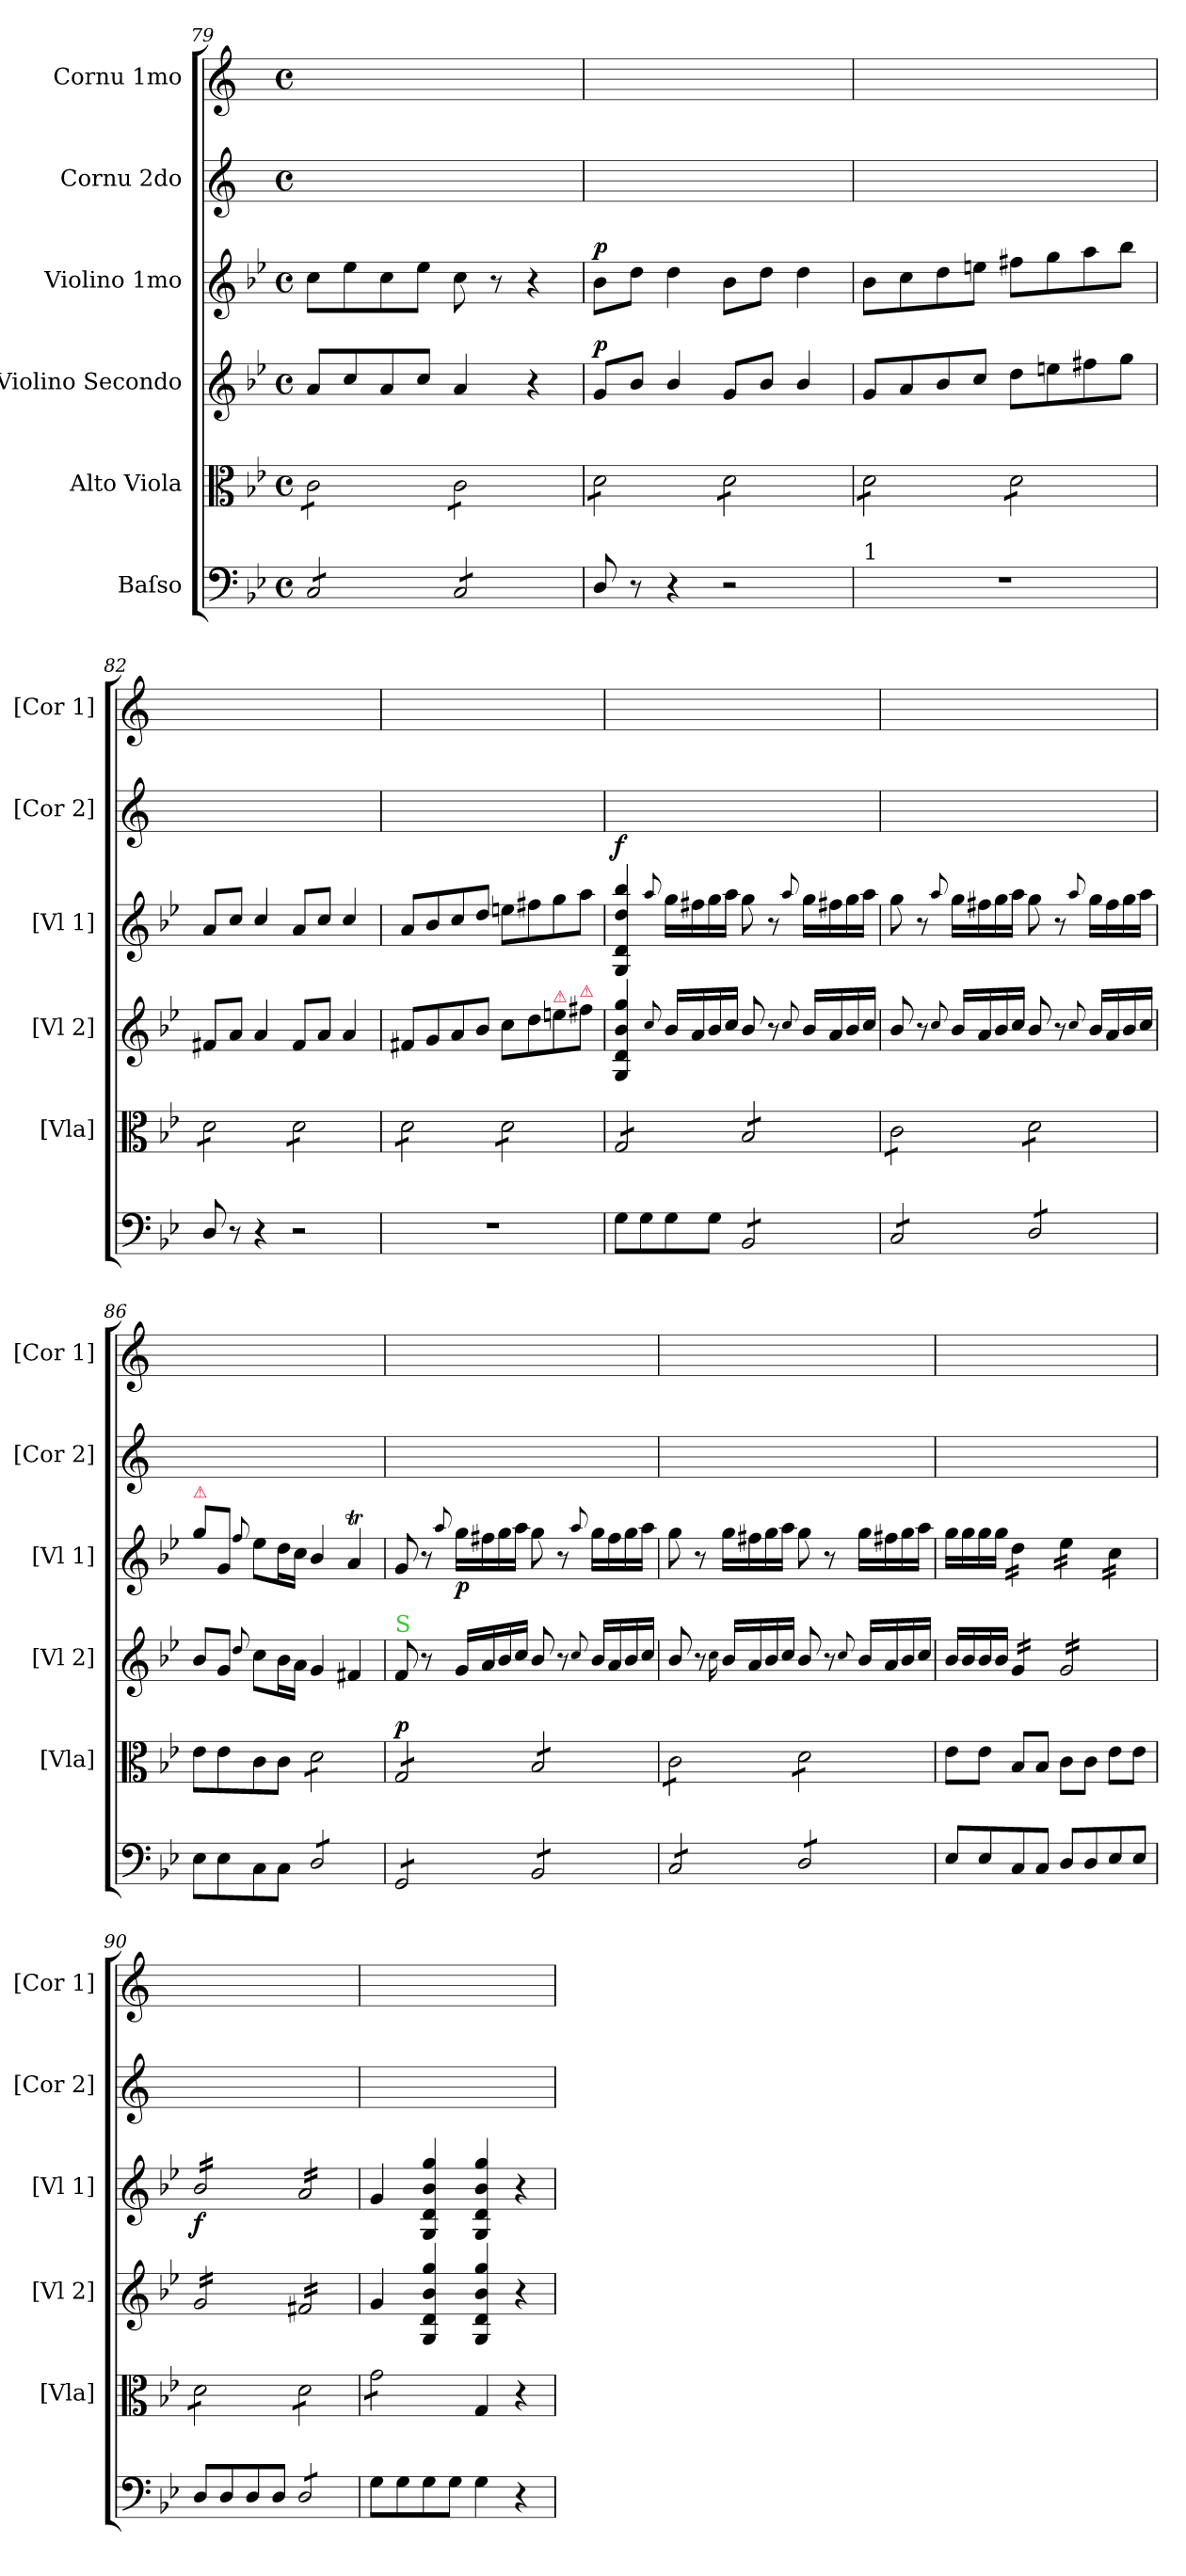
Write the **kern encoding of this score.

**kern	**kern	**dynam	**kern	**dynam	**kern	**dynam	**kern	**kern
*part6	*part5	*part5	*part4	*part4	*part3	*part3	*part2	*part1
*staff6	*staff5	*staff5	*staff4	*staff4	*staff3	*staff3	*staff2	*staff1
*I"Baſso	*I"Alto Viola	*	*I"Violino Secondo	*	*I"Violino 1mo	*	*I"Cornu 2do	*I"Cornu 1mo
*	*I'[Vla]	*	*I'[Vl 2]	*	*I'[Vl 1]	*	*I'[Cor 2]	*I'[Cor 1]
*clefF4	*clefC3	*	*clefG2	*	*clefG2	*	*clefG2	*clefG2
*	*	*	*	*	*	*	*ITrd1c2	*ITrd1c2
*k[b-e-]	*k[b-e-]	*	*k[b-e-]	*	*k[b-e-]	*	*k[b-e-]	*k[b-e-]
*B-:	*B-:	*	*B-:	*	*B-:	*	*B-:	*B-:
*M4/4	*M4/4	*	*M4/4	*	*M4/4	*	*M4/4	*M4/4
*met(c)	*met(c)	*	*met(c)	*	*met(c)	*	*met(c)	*met(c)
=79	=79	=79	=79	=79	=79	=79	=79	=79
*tremolo	*	*	*	*	*	*	*	*
*	*tremolo	*	*	*	*	*	*	*
8C/L	8c\L	.	8a/L	.	8cc\L	.	1ryy	1ryy
8C/	8c\	.	8cc/	.	8ee-\	.	.	.
8C/	8c\	.	8a/	.	8cc\	.	.	.
8C/J	8c\J	.	8cc/J	.	8ee-\J	.	.	.
8C/L	8c\L	.	4a/	.	8cc\	.	.	.
8C/	8c\	.	.	.	8r	.	.	.
8C/	8c\	.	4r	.	4r	.	.	.
8C/J	8c\J	.	.	.	.	.	.	.
*Xtremolo	*	*	*	*	*	*	*	*
=80	=80	=80	=80	=80	=80	=80	=80	=80
!	!	!	!	!LO:DY:a	!	!LO:DY:a	!	!
8D/	8d\L	.	8g/L	p	8b-\L	p	1ryy	1ryy
8r	8d\	.	8b-/J	.	8dd\J	.	.	.
4r	8d\	.	4b-/	.	4dd\	.	.	.
.	8d\J	.	.	.	.	.	.	.
2r	8d\L	.	8g/L	.	8b-\L	.	.	.
.	8d\	.	8b-/J	.	8dd\J	.	.	.
.	8d\	.	4b-/	.	4dd\	.	.	.
.	8d\J	.	.	.	.	.	.	.
=81	=81	=81	=81	=81	=81	=81	=81	=81
!LO:TX:a:t=1	!	!	!	!	!	!	!	!
1r	8d\L	.	8g/L	.	8b-\L	.	1ryy	1ryy
.	8d\	.	8a/	.	8cc\	.	.	.
.	8d\	.	8b-/	.	8dd\	.	.	.
.	8d\J	.	8cc/J	.	8een\J	.	.	.
.	8d\L	.	8dd\L	.	8ff#X\L	.	.	.
.	8d\	.	8een\	.	8gg\	.	.	.
.	8d\	.	8ff#X\	.	8aa\	.	.	.
.	8d\J	.	8gg\J	.	8bb-\J	.	.	.
=82	=82	=82	=82	=82	=82	=82	=82	=82
8D/	8d\L	.	8f#X/L	.	8a/L	.	1ryy	1ryy
8r	8d\	.	8a/J	.	8cc/J	.	.	.
4r	8d\	.	4a/	.	4cc/	.	.	.
.	8d\J	.	.	.	.	.	.	.
2r	8d\L	.	8f#/L	.	8a/L	.	.	.
.	8d\	.	8a/J	.	8cc/J	.	.	.
.	8d\	.	4a/	.	4cc/	.	.	.
.	8d\J	.	.	.	.	.	.	.
=83	=83	=83	=83	=83	=83	=83	=83	=83
1r	8d\L	.	8f#X/L	.	8a/L	.	1ryy	1ryy
.	8d\	.	8g/	.	8b-/	.	.	.
.	8d\	.	8a/	.	8cc/	.	.	.
.	8d\J	.	8b-/J	.	8dd/J	.	.	.
.	8d\L	.	8cc\L	.	8een\L	.	.	.
.	8d\	.	8dd\	.	8ff#X\	.	.	.
!	!	!	!LO:TX:a:color=crimson:t=⚠	!	!	!	!	!
.	8d\	.	8een\	.	8gg\	.	.	.
!	!	!	!LO:TX:a:color=crimson:t=⚠	!	!	!	!	!
.	8d\J	.	8ff#X\J	.	8aa\J	.	.	.
=84	=84	=84	=84	=84	=84	=84	=84	=84
!	!	!	!	!	!	!LO:DY:a	!	!
8G\L	8G/L	.	4G/ 4d/ 4b-/ 4gg/	.	4G/ 4d/ 4dd/ 4bb-/	f	1ryy	1ryy
8G\	8G/	.	.	.	.	.	.	.
.	.	.	8qqcc/	.	8qqaa/	.	.	.
8G\	8G/	.	16b-/LL	.	16gg\LL	.	.	.
.	.	.	16a/	.	16ff#X\	.	.	.
8G\J	8G/J	.	16b-/	.	16gg\	.	.	.
.	.	.	16cc/JJ	.	16aa\JJ	.	.	.
*tremolo	*	*	*	*	*	*	*	*
8BB-/L	8B-/L	.	8b-/	.	8gg\	.	.	.
8BB-/	8B-/	.	8r	.	8r	.	.	.
.	.	.	8qqcc/	.	8qqaa/	.	.	.
8BB-/	8B-/	.	16b-/LL	.	16gg\LL	.	.	.
.	.	.	16a/	.	16ff#X\	.	.	.
8BB-/J	8B-/J	.	16b-/	.	16gg\	.	.	.
.	.	.	16cc/JJ	.	16aa\JJ	.	.	.
=85	=85	=85	=85	=85	=85	=85	=85	=85
8C/L	8c\L	.	8b-/	.	8gg\	.	1ryy	1ryy
8C/	8c\	.	8r	.	8r	.	.	.
.	.	.	8qqcc/	.	8qqaa/	.	.	.
8C/	8c\	.	16b-/LL	.	16gg\LL	.	.	.
.	.	.	16a/	.	16ff#X\	.	.	.
8C/J	8c\J	.	16b-/	.	16gg\	.	.	.
.	.	.	16cc/JJ	.	16aa\JJ	.	.	.
8D/L	8d\L	.	8b-/	.	8gg\	.	.	.
8D/	8d\	.	8r	.	8r	.	.	.
.	.	.	8qqcc/	.	8qqaa/	.	.	.
8D/	8d\	.	16b-/LL	.	16gg\LL	.	.	.
.	.	.	16a/	.	16ff#\	.	.	.
8D/J	8d\J	.	16b-/	.	16gg\	.	.	.
*	*Xtremolo	*	*	*	*	*	*	*
*Xtremolo	*	*	*	*	*	*	*	*
.	.	.	16cc/JJ	.	16aa\JJ	.	.	.
=86	=86	=86	=86	=86	=86	=86	=86	=86
!	!	!	!	!	!LO:TX:a:color=crimson:t=⚠	!	!	!
8E-\L	8e-\L	.	8b-/L	.	8gg\L	.	1ryy	1ryy
8E-\	8e-\	.	8g/J	.	8g/J	.	.	.
.	.	.	8qqdd/	.	8qqff/	.	.	.
8C\	8c\	.	8cc\L	.	8ee-\L	.	.	.
8C\J	8c\J	.	16b-\L	.	16dd\L	.	.	.
.	.	.	16a\JJ	.	16cc\JJ	.	.	.
*tremolo	*	*	*	*	*	*	*	*
*	*tremolo	*	*	*	*	*	*	*
8D/L	8d\L	.	4g/	.	4b-/	.	.	.
8D/	8d\	.	.	.	.	.	.	.
8D/	8d\	.	4f#X/	.	4at/	.	.	.
8D/J	8d\J	.	.	.	.	.	.	.
=87	=87	=87	=87	=87	=87	=87	=87	=87
!	!	!	!LO:TX:a:color=limegreen:t=S	!	!	!	!	!
!	!	!LO:DY:a	!	!	!	!	!	!
8GG/L	8G/L	p	8f/	.	8g/	.	1ryy	1ryy
8GG/	8G/	.	8r	.	8r	.	.	.
.	.	.	.	.	8qqaa/	.	.	.
8GG/	8G/	.	16g/LL	.	16gg\LL	p	.	.
.	.	.	16a/	.	16ff#X\	.	.	.
8GG/J	8G/J	.	16b-/	.	16gg\	.	.	.
.	.	.	16cc/JJ	.	16aa\JJ	.	.	.
8BB-/L	8B-/L	.	8b-/	.	8gg\	.	.	.
8BB-/	8B-/	.	8r	.	8r	.	.	.
.	.	.	8qqcc/	.	8qqaa/	.	.	.
8BB-/	8B-/	.	16b-/LL	.	16gg\LL	.	.	.
.	.	.	16a/	.	16ff#\	.	.	.
8BB-/J	8B-/J	.	16b-/	.	16gg\	.	.	.
.	.	.	16cc/JJ	.	16aa\JJ	.	.	.
=88	=88	=88	=88	=88	=88	=88	=88	=88
8C/L	8c\L	.	8b-/	.	8gg\	.	1ryy	1ryy
8C/	8c\	.	8r	.	8r	.	.	.
.	.	.	16qqcc\	.	.	.	.	.
8C/	8c\	.	16b-/LL	.	16gg\LL	.	.	.
.	.	.	16a/	.	16ff#X\	.	.	.
8C/J	8c\J	.	16b-/	.	16gg\	.	.	.
.	.	.	16cc/JJ	.	16aa\JJ	.	.	.
8D/L	8d\L	.	8b-/	.	8gg\	.	.	.
8D/	8d\	.	8r	.	8r	.	.	.
.	.	.	8qqcc/	.	.	.	.	.
8D/	8d\	.	16b-/LL	.	16gg\LL	.	.	.
.	.	.	16a/	.	16ff#X\	.	.	.
8D/J	8d\J	.	16b-/	.	16gg\	.	.	.
*	*Xtremolo	*	*	*	*	*	*	*
*Xtremolo	*	*	*	*	*	*	*	*
.	.	.	16cc/JJ	.	16aa\JJ	.	.	.
=89	=89	=89	=89	=89	=89	=89	=89	=89
8E-/L	8e-\L	.	16b-/LL	.	16gg\LL	.	1ryy	1ryy
.	.	.	16b-/	.	16gg\	.	.	.
8E-/	8e-\J	.	16b-/	.	16gg\	.	.	.
.	.	.	16b-/JJ	.	16gg\JJ	.	.	.
*	*	*	*tremolo	*	*	*	*	*
*	*	*	*	*	*tremolo	*	*	*
8C/	8B-/L	.	16g/LL	.	16dd\LL	.	.	.
.	.	.	16g/	.	16dd\	.	.	.
8C/J	8B-/J	.	16g/	.	16dd\	.	.	.
.	.	.	16g/JJ	.	16dd\JJ	.	.	.
8D/L	8c\L	.	16g/LL	.	16ee-\LL	.	.	.
.	.	.	16g/	.	16ee-\	.	.	.
8D/	8c\J	.	16g/	.	16ee-\	.	.	.
.	.	.	16g/	.	16ee-\JJ	.	.	.
8E-/	8e-\L	.	16g/	.	16cc\LL	.	.	.
.	.	.	16g/	.	16cc\	.	.	.
8E-/J	8e-\J	.	16g/	.	16cc\	.	.	.
.	.	.	16g/JJ	.	16cc\JJ	.	.	.
=90	=90	=90	=90	=90	=90	=90	=90	=90
*	*tremolo	*	*	*	*	*	*	*
8D/L	8d\L	.	16g/LL	.	16b-/LL	f	1ryy	1ryy
.	.	.	16g/	.	16b-/	.	.	.
8D/	8d\	.	16g/	.	16b-/	.	.	.
.	.	.	16g/	.	16b-/	.	.	.
8D/	8d\	.	16g/	.	16b-/	.	.	.
.	.	.	16g/	.	16b-/	.	.	.
8D/J	8d\J	.	16g/	.	16b-/	.	.	.
.	.	.	16g/JJ	.	16b-/JJ	.	.	.
*tremolo	*	*	*	*	*	*	*	*
8D/L	8d\L	.	16f#X/LL	.	16a/LL	.	.	.
.	.	.	16f#X/	.	16a/	.	.	.
8D/	8d\	.	16f#X/	.	16a/	.	.	.
.	.	.	16f#X/	.	16a/	.	.	.
8D/	8d\	.	16f#X/	.	16a/	.	.	.
.	.	.	16f#X/	.	16a/	.	.	.
8D/J	8d\J	.	16f#X/	.	16a/	.	.	.
*Xtremolo	*	*	*	*	*	*	*	*
.	.	.	16f#X/JJ	.	16a/JJ	.	.	.
*	*	*	*	*	*Xtremolo	*	*	*
*	*	*	*Xtremolo	*	*	*	*	*
=91	=91	=91	=91	=91	=91	=91	=91	=91
8G\L	8g\L	.	4g/	.	4g/	.	1ryy	1ryy
8G\	8g\	.	.	.	.	.	.	.
8G\	8g\	.	4G/ 4d/ 4b-/ 4gg/	.	4G/ 4d/ 4b-/ 4gg/	.	.	.
8G\J	8g\J	.	.	.	.	.	.	.
*	*Xtremolo	*	*	*	*	*	*	*
4G\	4G/	.	4G/ 4d/ 4b-/ 4gg/	.	4G/ 4d/ 4b-/ 4gg/	.	.	.
4r	4r	.	4r	.	4r	.	.	.
=	=	=	=	=	=	=	=	=
*-	*-	*-	*-	*-	*-	*-	*-	*-
